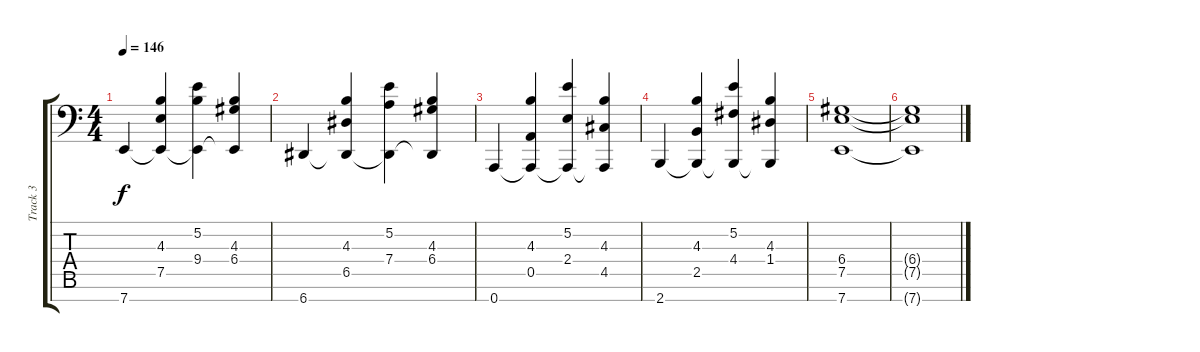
\track ("Track 3" "Track 3") {instrument acousticgrandpiano}
\staff {score tabs}
\tuning (E4 B3 G3 D3 A2 E2 A1) {hide}
\ts (4 4)
\tempo 146
\clef f4
\ks c
7.7.4{dy f} (4.3 7.5 7.7{t}).4 (5.2 9.4 7.7{t}).4 (4.3 6.4 7.7{t}).4 |
6.7.4 (4.3 6.5 6.7{t}).4 (5.2 7.4 6.7{t}).4 (4.3 6.4 6.7{t}).4 |
0.7.4 (4.3 0.5 0.7{t}).4 (5.2 2.4 0.7{t}).4 (4.3 4.5 0.7{t}).4 |
2.7.4 (4.3 2.5 2.7{t}).4 (5.2 4.4 2.7{t}).4 (4.3 1.4 2.7{t}).4 |
(6.4 7.5 7.7).1 |
(6.4{t} 7.5{t} 7.7{t}).1
